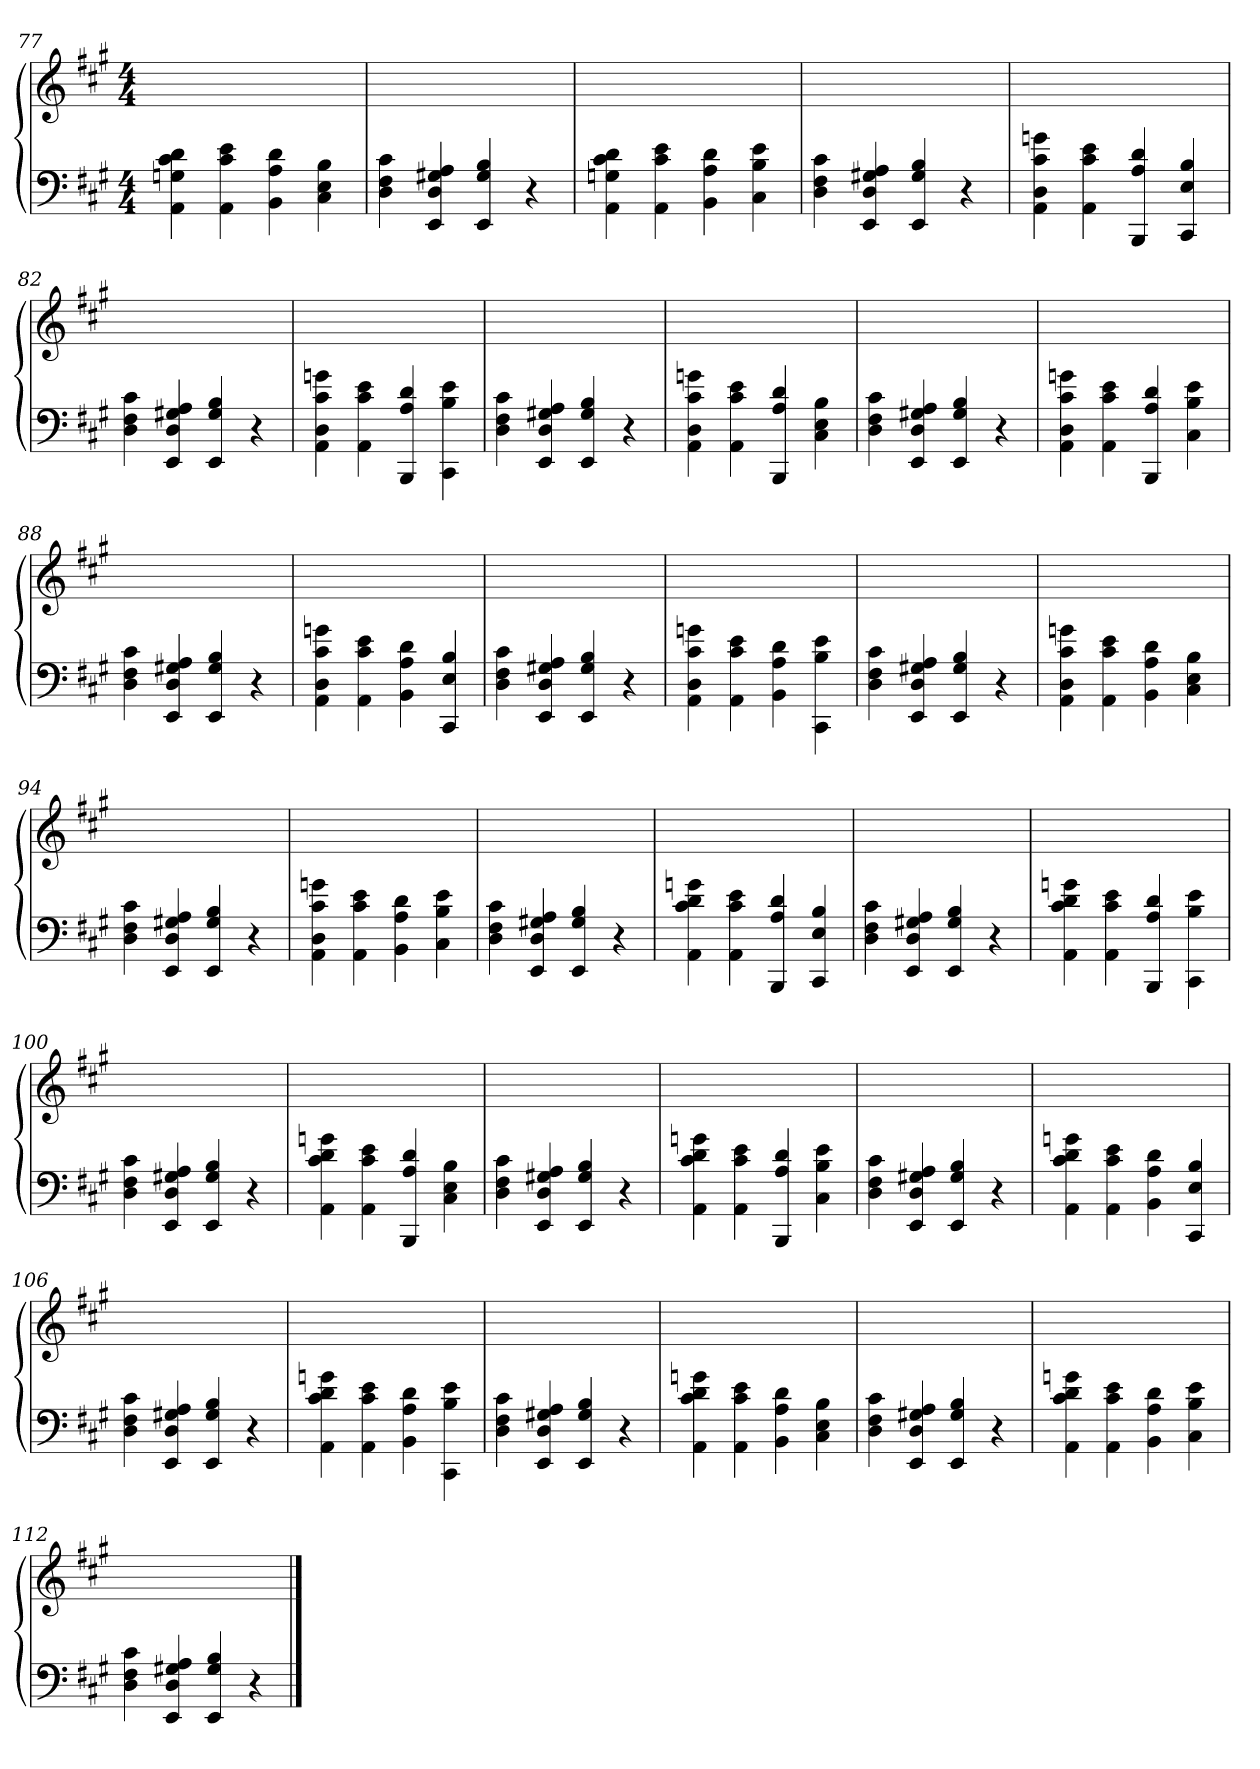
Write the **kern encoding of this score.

**kern	**kern
*part2	*part1
*staff2	*staff1
*clefF4	*clefG2
*k[f#c#g#]	*k[f#c#g#]
*A:	*A:
*M4/4	*M4/4
=77	=77
4AA 4Gn 4c# 4d	1ryy
4AA 4c# 4e	.
4BB 4A 4d	.
4C# 4E 4B	.
=78	=78
4D 4F# 4c#	1ryy
4EE 4D 4G#X 4A	.
4EE 4G# 4B	.
4r	.
=79	=79
4AA 4Gn 4c# 4d	1ryy
4AA 4c# 4e	.
4BB 4A 4d	.
4C# 4B 4e	.
=80	=80
4D 4F# 4c#	1ryy
4EE 4D 4G#X 4A	.
4EE 4G# 4B	.
4r	.
=81	=81
4AA 4D 4c# 4gn	1ryy
4AA 4c# 4e	.
4BBB 4A 4d	.
4CC# 4E 4B	.
=82	=82
4D 4F# 4c#	1ryy
4EE 4D 4G#X 4A	.
4EE 4G# 4B	.
4r	.
=83	=83
4AA 4D 4c# 4gn	1ryy
4AA 4c# 4e	.
4BBB 4A 4d	.
4CC# 4B 4e	.
=84	=84
4D 4F# 4c#	1ryy
4EE 4D 4G#X 4A	.
4EE 4G# 4B	.
4r	.
=85	=85
4AA 4D 4c# 4gn	1ryy
4AA 4c# 4e	.
4BBB 4A 4d	.
4C# 4E 4B	.
=86	=86
4D 4F# 4c#	1ryy
4EE 4D 4G#X 4A	.
4EE 4G# 4B	.
4r	.
=87	=87
4AA 4D 4c# 4gn	1ryy
4AA 4c# 4e	.
4BBB 4A 4d	.
4C# 4B 4e	.
=88	=88
4D 4F# 4c#	1ryy
4EE 4D 4G#X 4A	.
4EE 4G# 4B	.
4r	.
=89	=89
4AA 4D 4c# 4gn	1ryy
4AA 4c# 4e	.
4BB 4A 4d	.
4CC# 4E 4B	.
=90	=90
4D 4F# 4c#	1ryy
4EE 4D 4G#X 4A	.
4EE 4G# 4B	.
4r	.
=91	=91
4AA 4D 4c# 4gn	1ryy
4AA 4c# 4e	.
4BB 4A 4d	.
4CC# 4B 4e	.
=92	=92
4D 4F# 4c#	1ryy
4EE 4D 4G#X 4A	.
4EE 4G# 4B	.
4r	.
=93	=93
4AA 4D 4c# 4gn	1ryy
4AA 4c# 4e	.
4BB 4A 4d	.
4C# 4E 4B	.
=94	=94
4D 4F# 4c#	1ryy
4EE 4D 4G#X 4A	.
4EE 4G# 4B	.
4r	.
=95	=95
4AA 4D 4c# 4gn	1ryy
4AA 4c# 4e	.
4BB 4A 4d	.
4C# 4B 4e	.
=96	=96
4D 4F# 4c#	1ryy
4EE 4D 4G#X 4A	.
4EE 4G# 4B	.
4r	.
=97	=97
4AA 4c# 4d 4gn	1ryy
4AA 4c# 4e	.
4BBB 4A 4d	.
4CC# 4E 4B	.
=98	=98
4D 4F# 4c#	1ryy
4EE 4D 4G#X 4A	.
4EE 4G# 4B	.
4r	.
=99	=99
4AA 4c# 4d 4gn	1ryy
4AA 4c# 4e	.
4BBB 4A 4d	.
4CC# 4B 4e	.
=100	=100
4D 4F# 4c#	1ryy
4EE 4D 4G#X 4A	.
4EE 4G# 4B	.
4r	.
=101	=101
4AA 4c# 4d 4gn	1ryy
4AA 4c# 4e	.
4BBB 4A 4d	.
4C# 4E 4B	.
=102	=102
4D 4F# 4c#	1ryy
4EE 4D 4G#X 4A	.
4EE 4G# 4B	.
4r	.
=103	=103
4AA 4c# 4d 4gn	1ryy
4AA 4c# 4e	.
4BBB 4A 4d	.
4C# 4B 4e	.
=104	=104
4D 4F# 4c#	1ryy
4EE 4D 4G#X 4A	.
4EE 4G# 4B	.
4r	.
=105	=105
4AA 4c# 4d 4gn	1ryy
4AA 4c# 4e	.
4BB 4A 4d	.
4CC# 4E 4B	.
=106	=106
4D 4F# 4c#	1ryy
4EE 4D 4G#X 4A	.
4EE 4G# 4B	.
4r	.
=107	=107
4AA 4c# 4d 4gn	1ryy
4AA 4c# 4e	.
4BB 4A 4d	.
4CC# 4B 4e	.
=108	=108
4D 4F# 4c#	1ryy
4EE 4D 4G#X 4A	.
4EE 4G# 4B	.
4r	.
=109	=109
4AA 4c# 4d 4gn	1ryy
4AA 4c# 4e	.
4BB 4A 4d	.
4C# 4E 4B	.
=110	=110
4D 4F# 4c#	1ryy
4EE 4D 4G#X 4A	.
4EE 4G# 4B	.
4r	.
=111	=111
4AA 4c# 4d 4gn	1ryy
4AA 4c# 4e	.
4BB 4A 4d	.
4C# 4B 4e	.
=112	=112
4D 4F# 4c#	1ryy
4EE 4D 4G#X 4A	.
4EE 4G# 4B	.
4r	.
==	==
*-	*-
